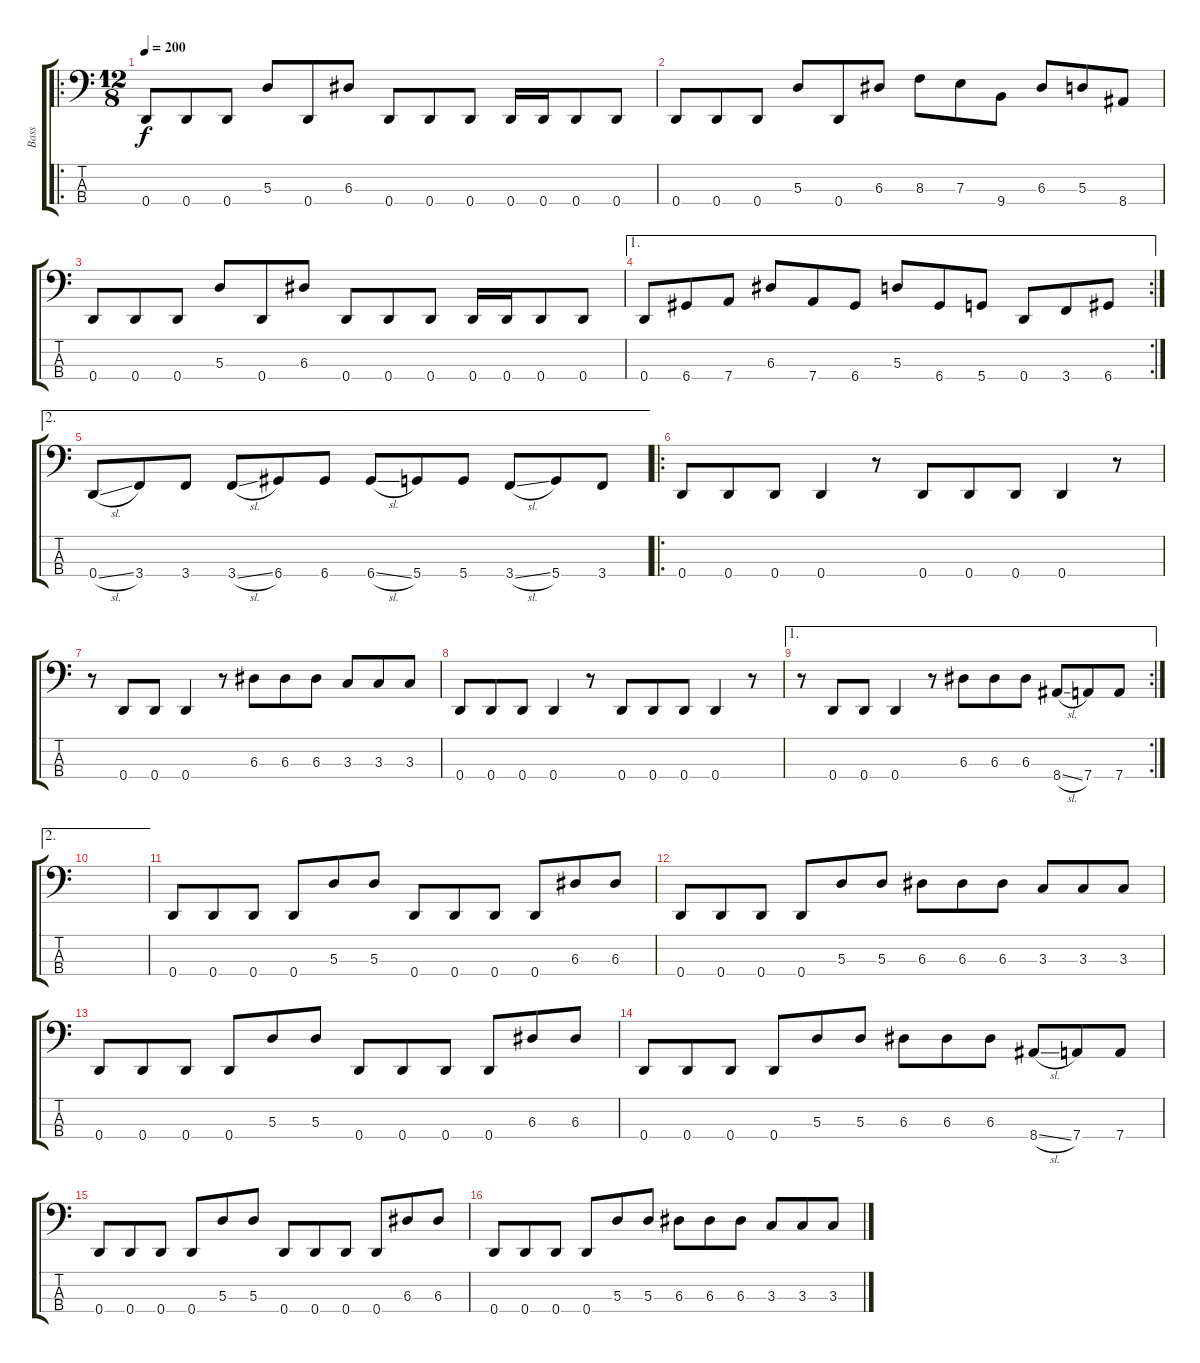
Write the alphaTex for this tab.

\track ("Bass" "Bass") {instrument electricbasspick}
\staff {score tabs}
\tuning (G2 D2 A1 D1) {hide}
\ro
\ts (12 8)
\tempo 200
\clef f4
\ks c
0.4.8{dy f} 0.4.8 0.4.8 5.3.8 0.4.8 6.3.8 0.4.8 0.4.8 0.4.8 0.4.16 0.4.16 0.4.8 0.4.8 |
0.4.8 0.4.8 0.4.8 5.3.8 0.4.8 6.3.8 8.3.8 7.3.8 9.4.8 6.3.8 5.3.8 8.4.8 |
0.4.8 0.4.8 0.4.8 5.3.8 0.4.8 6.3.8 0.4.8 0.4.8 0.4.8 0.4.16 0.4.16 0.4.8 0.4.8 |
\ae 1
\rc 2
0.4.8 6.4.8 7.4.8 6.3.8 7.4.8 6.4.8 5.3.8 6.4.8 5.4.8 0.4.8 3.4.8 6.4.8 |
\ae 2
0.4{sl}.8 3.4.8 3.4.8 3.4{sl}.8 6.4.8 6.4.8 6.4{sl}.8 5.4.8 5.4.8 3.4{sl}.8 5.4.8 3.4.8 |
\ro
0.4.8 0.4.8 0.4.8 0.4.4 r.8 0.4.8 0.4.8 0.4.8 0.4.4 r.8 |
r.8 0.4.8 0.4.8 0.4.4 r.8 6.3.8 6.3.8 6.3.8 3.3.8 3.3.8 3.3.8 |
0.4.8 0.4.8 0.4.8 0.4.4 r.8 0.4.8 0.4.8 0.4.8 0.4.4 r.8 |
\ae 1
\rc 2
r.8 0.4.8 0.4.8 0.4.4 r.8 6.3.8 6.3.8 6.3.8 8.4{sl}.8 7.4.8 7.4.8 |
\ae 2
|
0.4.8 0.4.8 0.4.8 0.4.8 5.3.8 5.3.8 0.4.8 0.4.8 0.4.8 0.4.8 6.3.8 6.3.8 |
0.4.8 0.4.8 0.4.8 0.4.8 5.3.8 5.3.8 6.3.8 6.3.8 6.3.8 3.3.8 3.3.8 3.3.8 |
0.4.8 0.4.8 0.4.8 0.4.8 5.3.8 5.3.8 0.4.8 0.4.8 0.4.8 0.4.8 6.3.8 6.3.8 |
0.4.8 0.4.8 0.4.8 0.4.8 5.3.8 5.3.8 6.3.8 6.3.8 6.3.8 8.4{sl}.8 7.4.8 7.4.8 |
0.4.8 0.4.8 0.4.8 0.4.8 5.3.8 5.3.8 0.4.8 0.4.8 0.4.8 0.4.8 6.3.8 6.3.8 |
0.4.8 0.4.8 0.4.8 0.4.8 5.3.8 5.3.8 6.3.8 6.3.8 6.3.8 3.3.8 3.3.8 3.3.8
